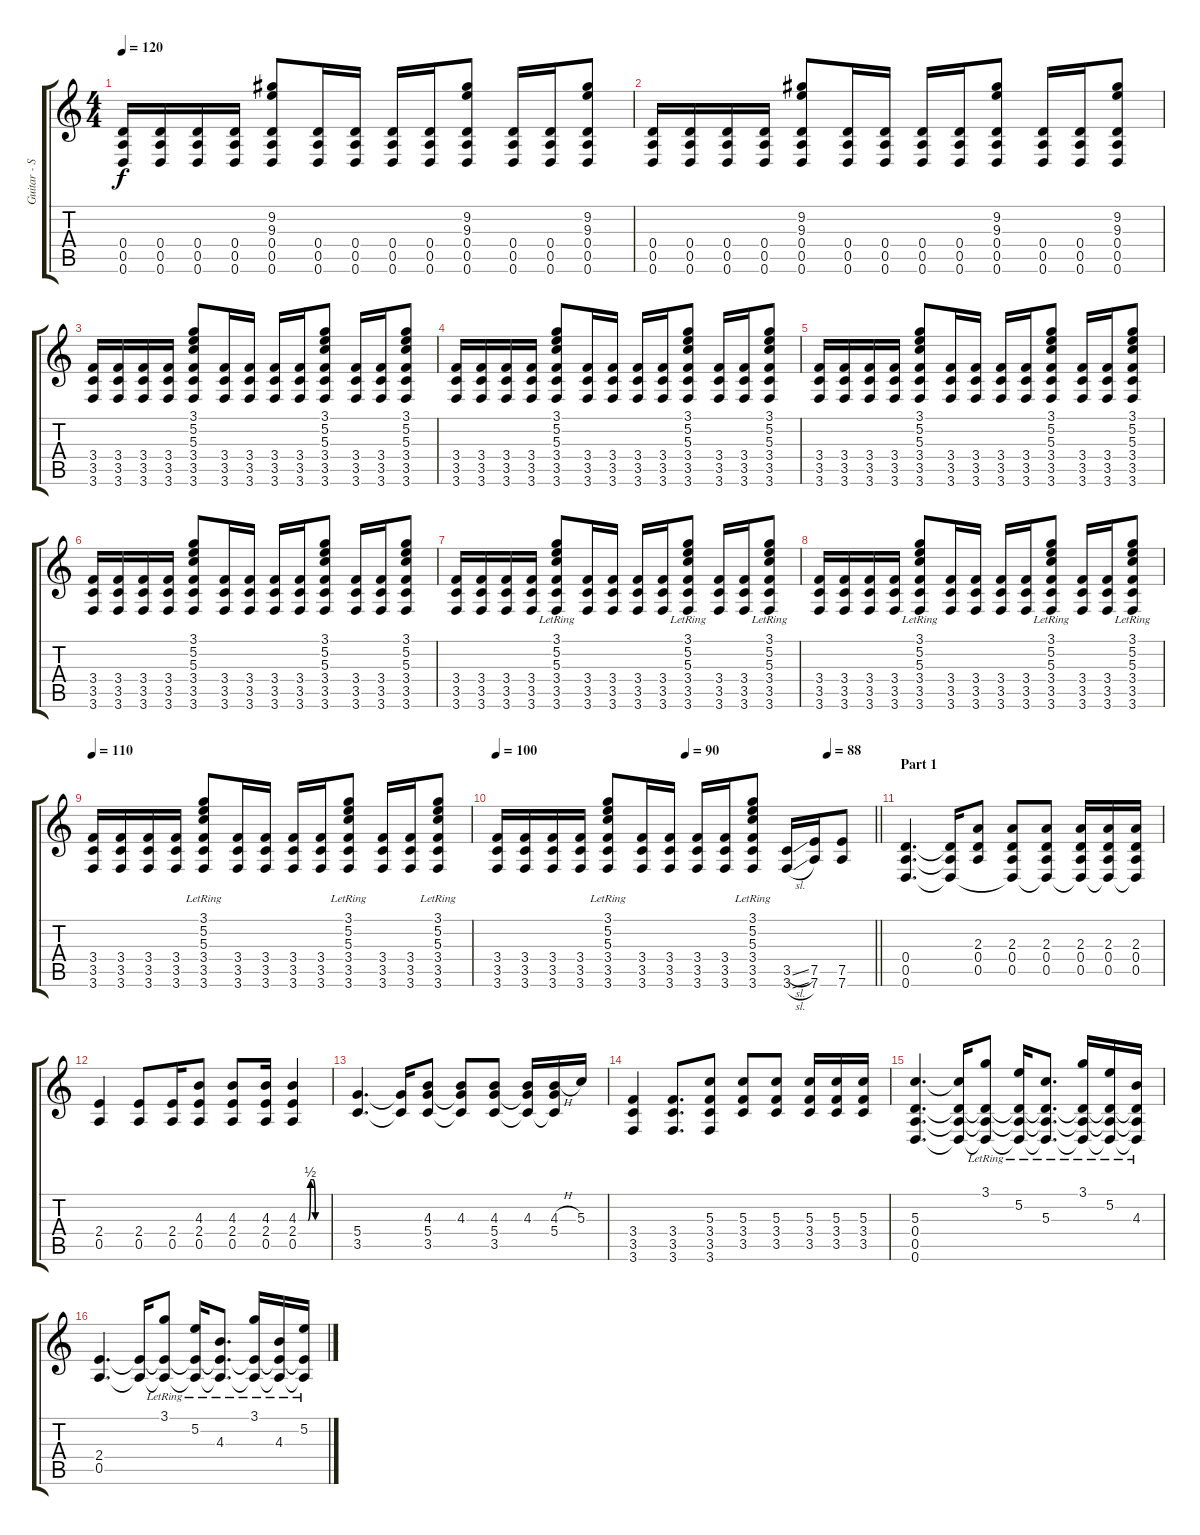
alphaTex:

\track ("Guitar - Simon Neil" "Guitar - S") {instrument electricguitarclean}
\staff {score tabs}
\tuning (E4 B3 G3 D3 A2 D2) {hide}
\ts (4 4)
\tempo 120
\clef g2
\ks c
(0.4 0.5 0.6).16{dy f} (0.4 0.5 0.6).16 (0.4 0.5 0.6).16 (0.4 0.5 0.6).16 (9.2 9.3 0.4 0.5 0.6).8 (0.4 0.5 0.6).16 (0.4 0.5 0.6).16 (0.4 0.5 0.6).16 (0.4 0.5 0.6).16 (9.2 9.3 0.4 0.5 0.6).8 (0.4 0.5 0.6).16 (0.4 0.5 0.6).16 (9.2 9.3 0.4 0.5 0.6).8 |
(0.4 0.5 0.6).16 (0.4 0.5 0.6).16 (0.4 0.5 0.6).16 (0.4 0.5 0.6).16 (9.2 9.3 0.4 0.5 0.6).8 (0.4 0.5 0.6).16 (0.4 0.5 0.6).16 (0.4 0.5 0.6).16 (0.4 0.5 0.6).16 (9.2 9.3 0.4 0.5 0.6).8 (0.4 0.5 0.6).16 (0.4 0.5 0.6).16 (9.2 9.3 0.4 0.5 0.6).8 |
(3.4 3.5 3.6).16{volume 11} (3.4 3.5 3.6).16 (3.4 3.5 3.6).16 (3.4 3.5 3.6).16 (3.1 5.2 5.3 3.4 3.5 3.6).8 (3.4 3.5 3.6).16 (3.4 3.5 3.6).16 (3.4 3.5 3.6).16 (3.4 3.5 3.6).16 (3.1 5.2 5.3 3.4 3.5 3.6).8 (3.4 3.5 3.6).16 (3.4 3.5 3.6).16 (3.1 5.2 5.3 3.4 3.5 3.6).8 |
(3.4 3.5 3.6).16 (3.4 3.5 3.6).16 (3.4 3.5 3.6).16 (3.4 3.5 3.6).16 (3.1 5.2 5.3 3.4 3.5 3.6).8 (3.4 3.5 3.6).16 (3.4 3.5 3.6).16 (3.4 3.5 3.6).16 (3.4 3.5 3.6).16 (3.1 5.2 5.3 3.4 3.5 3.6).8 (3.4 3.5 3.6).16 (3.4 3.5 3.6).16 (3.1 5.2 5.3 3.4 3.5 3.6).8 |
(3.4 3.5 3.6).16 (3.4 3.5 3.6).16 (3.4 3.5 3.6).16 (3.4 3.5 3.6).16 (3.1 5.2 5.3 3.4 3.5 3.6).8 (3.4 3.5 3.6).16 (3.4 3.5 3.6).16 (3.4 3.5 3.6).16 (3.4 3.5 3.6).16 (3.1 5.2 5.3 3.4 3.5 3.6).8 (3.4 3.5 3.6).16 (3.4 3.5 3.6).16 (3.1 5.2 5.3 3.4 3.5 3.6).8 |
(3.4 3.5 3.6).16 (3.4 3.5 3.6).16 (3.4 3.5 3.6).16 (3.4 3.5 3.6).16 (3.1 5.2 5.3 3.4 3.5 3.6).8 (3.4 3.5 3.6).16 (3.4 3.5 3.6).16 (3.4 3.5 3.6).16 (3.4 3.5 3.6).16 (3.1 5.2 5.3 3.4 3.5 3.6).8 (3.4 3.5 3.6).16 (3.4 3.5 3.6).16 (3.1 5.2 5.3 3.4 3.5 3.6).8 |
(3.4 3.5 3.6).16{instrument electricguitarclean} (3.4 3.5 3.6).16 (3.4 3.5 3.6).16 (3.4 3.5 3.6).16 (3.1{lr} 5.2{lr} 5.3{lr} 3.4 3.5 3.6).8 (3.4 3.5 3.6).16 (3.4 3.5 3.6).16 (3.4 3.5 3.6).16 (3.4 3.5 3.6).16 (3.1{lr} 5.2{lr} 5.3{lr} 3.4 3.5 3.6).8 (3.4 3.5 3.6).16 (3.4 3.5 3.6).16 (3.1{lr} 5.2{lr} 5.3{lr} 3.4 3.5 3.6).8 |
(3.4 3.5 3.6).16 (3.4 3.5 3.6).16 (3.4 3.5 3.6).16 (3.4 3.5 3.6).16 (3.1{lr} 5.2{lr} 5.3{lr} 3.4 3.5 3.6).8 (3.4 3.5 3.6).16 (3.4 3.5 3.6).16 (3.4 3.5 3.6).16 (3.4 3.5 3.6).16 (3.1{lr} 5.2{lr} 5.3{lr} 3.4 3.5 3.6).8 (3.4 3.5 3.6).16 (3.4 3.5 3.6).16 (3.1{lr} 5.2{lr} 5.3{lr} 3.4 3.5 3.6).8 |
\tempo 110
(3.4 3.5 3.6).16 (3.4 3.5 3.6).16 (3.4 3.5 3.6).16 (3.4 3.5 3.6).16 (3.1{lr} 5.2{lr} 5.3{lr} 3.4 3.5 3.6).8 (3.4 3.5 3.6).16 (3.4 3.5 3.6).16 (3.4 3.5 3.6).16 (3.4 3.5 3.6).16 (3.1{lr} 5.2{lr} 5.3{lr} 3.4 3.5 3.6).8 (3.4 3.5 3.6).16 (3.4 3.5 3.6).16 (3.1{lr} 5.2{lr} 5.3{lr} 3.4 3.5 3.6).8 |
\tempo 100
\tempo (90 0.5)
\tempo (88 0.875)
\barLineRight lightlight
(3.4 3.5 3.6).16 (3.4 3.5 3.6).16 (3.4 3.5 3.6).16 (3.4 3.5 3.6).16 (3.1{lr} 5.2{lr} 5.3{lr} 3.4 3.5 3.6).8 (3.4 3.5 3.6).16 (3.4 3.5 3.6).16 (3.4 3.5 3.6).16 (3.4 3.5 3.6).16 (3.1{lr} 5.2{lr} 5.3{lr} 3.4 3.5 3.6).8 (3.5{sl} 3.6{sl}).16 (7.5 7.6).16 (7.5 7.6).8 |
\section ("" "Part 1")
(0.4 0.5 0.6).4{d} (0.4{t} 0.5{t} 0.6{t}).16 (2.3 0.4 0.5).8 (2.3 0.4 0.5 0.6{t}).8 (2.3 0.4 0.5 0.6{t}).8 (2.3 0.4 0.5 0.6{t}).16 (2.3 0.4 0.5 0.6{t}).16 (2.3 0.4 0.5 0.6{t}).16 |
(2.4 0.5).4 (2.4 0.5).8 (2.4 0.5).16 (4.3 2.4 0.5).8 (4.3 2.4 0.5).8 (4.3 2.4 0.5).16 (4.3{be (custom 0 0 10 0 20 0 25 2 30 2 35 0 60 0)} 2.4 0.5).4 |
(5.4 3.5).4{d} (5.4{t} 3.5{t}).16 (4.3 5.4 3.5).8 (4.3 5.4{t} 3.5{t}).8 (4.3 5.4 3.5).8 (4.3 5.4{t} 3.5{t}).16 (4.3{h} 5.4 3.5{t}).16 5.3.16 |
(3.4 3.5 3.6).4 (3.4 3.5 3.6).8{d} (5.3 3.4 3.5 3.6).8 (5.3 3.4 3.5).8 (5.3 3.4 3.5).8 (5.3 3.4 3.5).16 (5.3 3.4 3.5).16 (5.3 3.4 3.5).16 |
(5.3 0.4 0.5 0.6).4{d} (5.3{t} 0.4{t} 0.5{t} 0.6{t}).16 (3.1{lr} 0.4{t} 0.5{t} 0.6{t}).8 (5.2{lr} 0.4{t} 0.5{t} 0.6{t}).16 (5.3{lr} 0.4{t} 0.5{t} 0.6{t}).8{d} (3.1{lr} 0.4{t} 0.5{t} 0.6{t}).16 (5.2{lr} 0.4{t} 0.5{t} 0.6{t}).16 (4.3{lr} 0.4{t} 0.5{t} 0.6{t}).16 |
(2.4 0.5).4{d} (2.4{t} 0.5{t}).16 (3.1{lr} 2.4{t} 0.5{t}).8 (5.2{lr} 2.4{t} 0.5{t}).16 (4.3{lr} 2.4{t} 0.5{t}).8{d} (3.1{lr} 2.4{t} 0.5{t}).16 (4.3{lr} 2.4{t} 0.5{t}).16 (5.2{lr} 2.4{t} 0.5{t}).16
